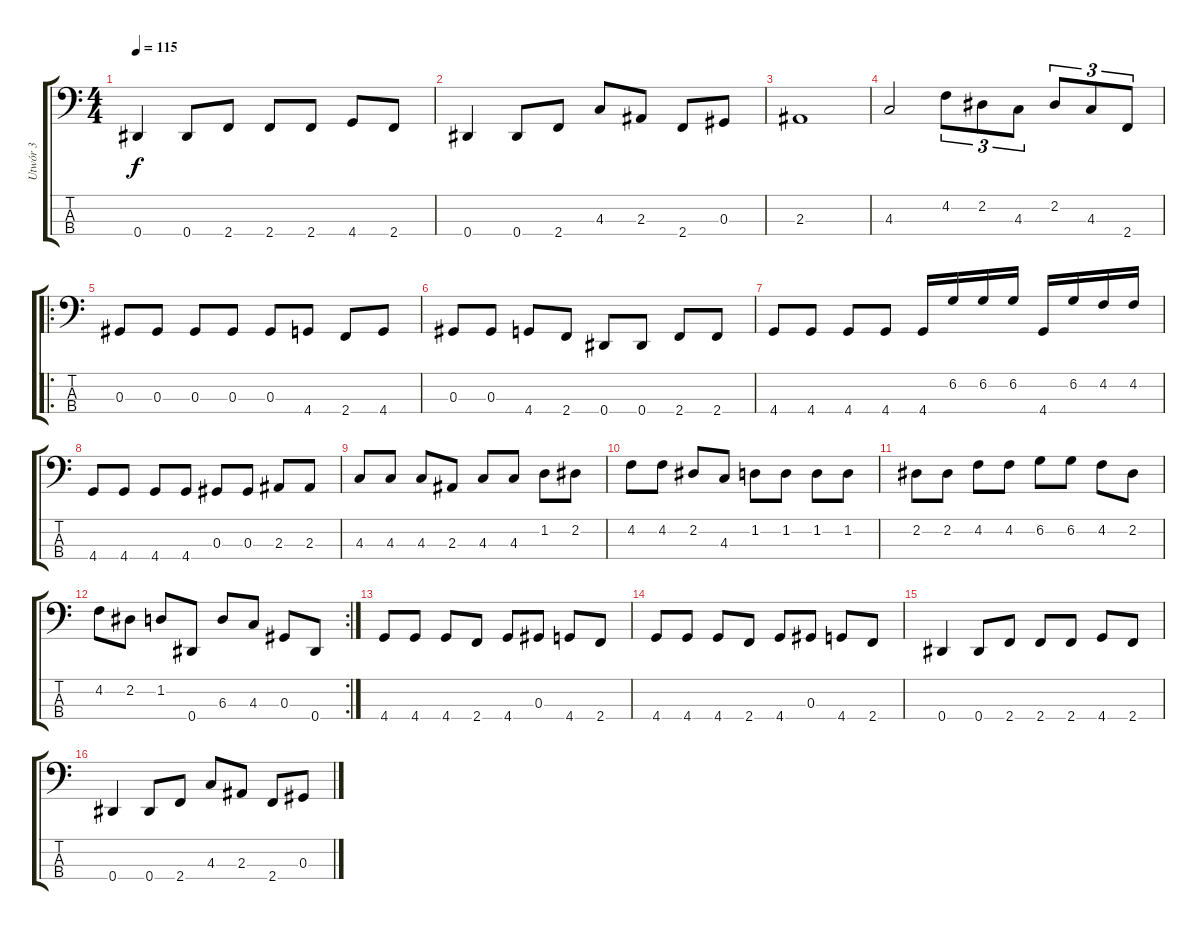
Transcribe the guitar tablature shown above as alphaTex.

\track ("Utwór 3" "Utwór 3") {instrument electricbassfinger}
\staff {score tabs}
\tuning (Gb2 Db2 Ab1 Eb1) {hide}
\ts (4 4)
\tempo 115
\clef f4
\ks c
0.4.4{dy f} 0.4.8 2.4.8 2.4.8 2.4.8 4.4.8 2.4.8 |
0.4.4 0.4.8 2.4.8 4.3.8 2.3.8 2.4.8 0.3.8 |
2.3.1 |
4.3.2 4.2.8{tu (3 2)} 2.2.8{tu (3 2)} 4.3.8{tu (3 2)} 2.2.8{tu (3 2)} 4.3.8{tu (3 2)} 2.4.8{tu (3 2)} |
\ro
0.3.8 0.3.8 0.3.8 0.3.8 0.3.8 4.4.8 2.4.8 4.4.8 |
0.3.8 0.3.8 4.4.8 2.4.8 0.4.8 0.4.8 2.4.8 2.4.8 |
4.4.8 4.4.8 4.4.8 4.4.8 4.4.16 6.2.16 6.2.16 6.2.16 4.4.16 6.2.16 4.2.16 4.2.16 |
4.4.8 4.4.8 4.4.8 4.4.8 0.3.8 0.3.8 2.3.8 2.3.8 |
4.3.8 4.3.8 4.3.8 2.3.8 4.3.8 4.3.8 1.2.8 2.2.8 |
4.2.8 4.2.8 2.2.8 4.3.8 1.2.8 1.2.8 1.2.8 1.2.8 |
2.2.8 2.2.8 4.2.8 4.2.8 6.2.8 6.2.8 4.2.8 2.2.8 |
\rc 2
4.2.8 2.2.8 1.2.8 0.4.8 6.3.8 4.3.8 0.3.8 0.4.8 |
4.4.8 4.4.8 4.4.8 2.4.8 4.4.8 0.3.8 4.4.8 2.4.8 |
4.4.8 4.4.8 4.4.8 2.4.8 4.4.8 0.3.8 4.4.8 2.4.8 |
0.4.4 0.4.8 2.4.8 2.4.8 2.4.8 4.4.8 2.4.8 |
0.4.4 0.4.8 2.4.8 4.3.8 2.3.8 2.4.8 0.3.8
